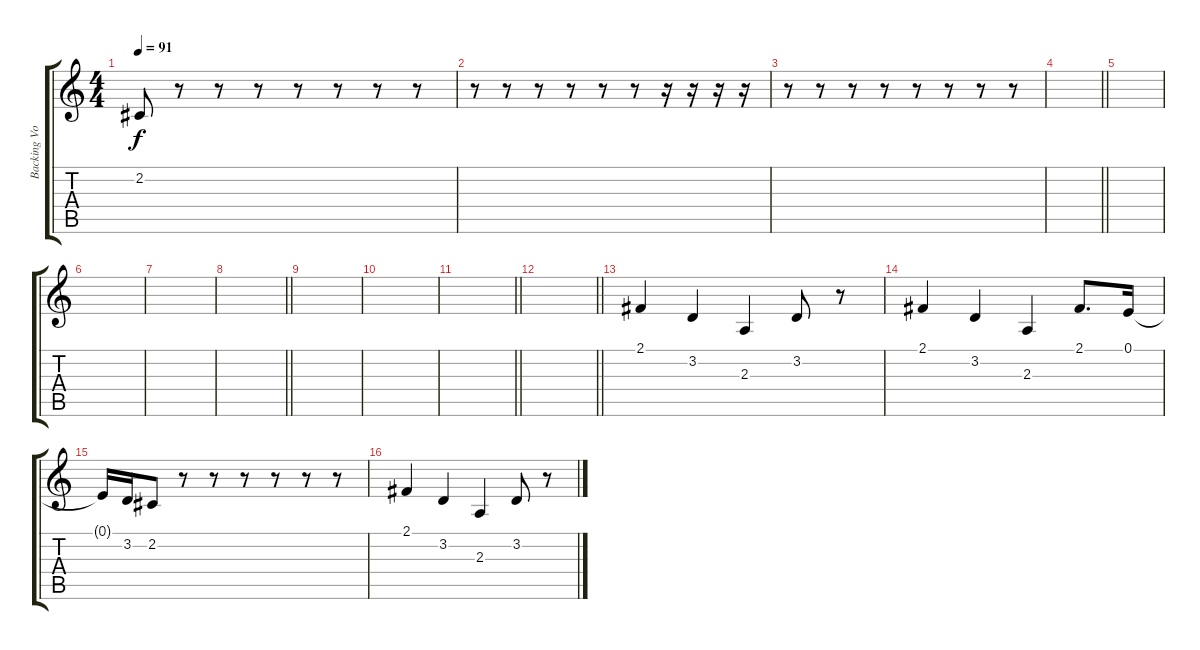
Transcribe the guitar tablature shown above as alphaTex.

\track ("Backing Vocals" "Backing Vo") {instrument bassoon}
\staff {score tabs}
\tuning (E4 B3 G3 D3 A2 E2) {hide}
\ts (4 4)
\tempo 91
\clef g2
\ks c
2.2{t}.8{dy f} r.8 r.8 r.8 r.8 r.8 r.8 r.8 |
r.8 r.8 r.8 r.8 r.8 r.8 r.16 r.16 r.16 r.16 |
r.8 r.8 r.8 r.8 r.8 r.8 r.8 r.8 |
\barLineRight lightlight
|
|
|
|
\barLineRight lightlight
|
|
|
\barLineRight lightlight
|
\barLineRight lightlight
|
2.1.4 3.2.4 2.3.4 3.2.8 r.8 |
2.1.4 3.2.4 2.3.4 2.1.8{d} 0.1.16 |
0.1{t}.16 3.2.16 2.2.8 r.8 r.8 r.8 r.8 r.8 r.8 |
2.1.4 3.2.4 2.3.4 3.2.8 r.8
